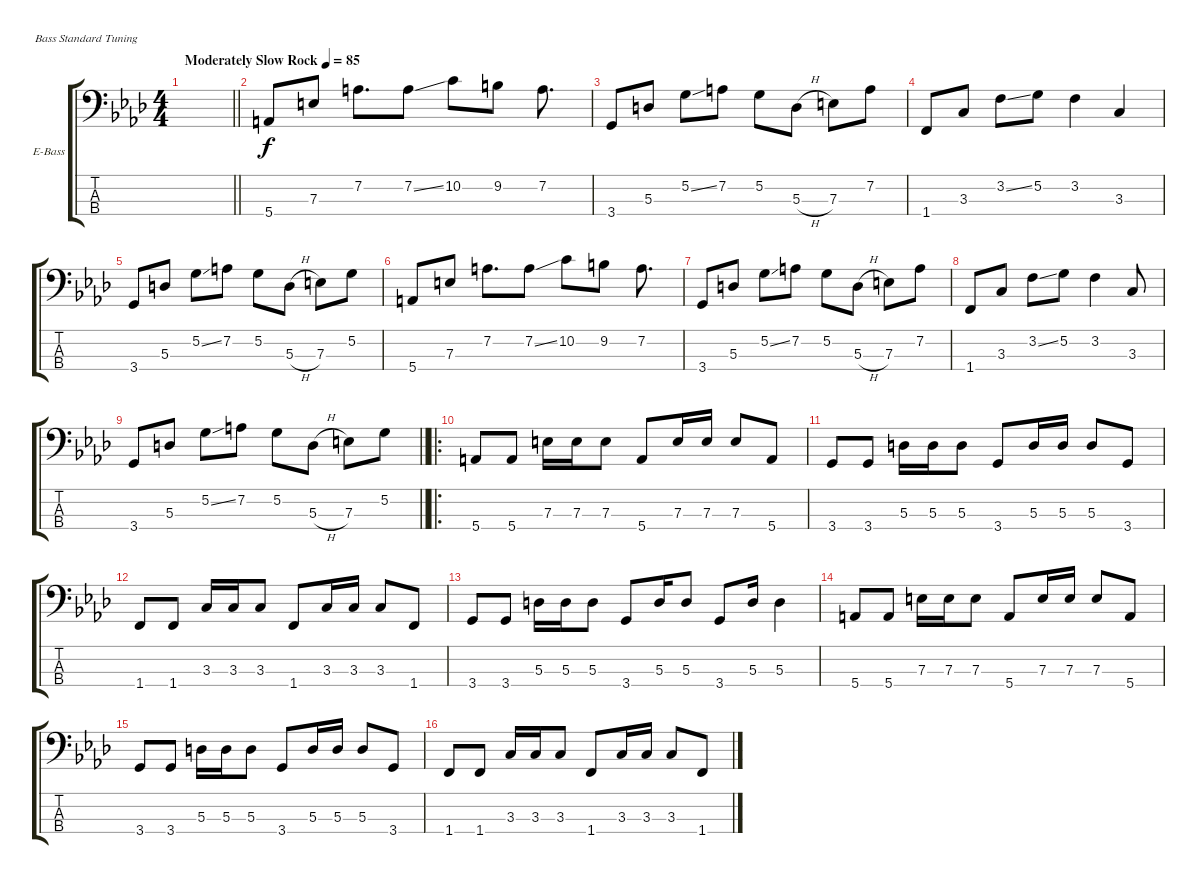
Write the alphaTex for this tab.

\bracketExtendMode groupsimilarinstruments
\firstSystemTrackNameOrientation horizontal
\otherSystemsTrackNameOrientation horizontal
\track ("Electric Bass" "E-Bass") {instrument electricbassfinger}
\staff {score tabs}
\tuning (G2 D2 A1 E1)
\ts (4 4)
\section ("" "")
\tempo (85 "Moderately Slow Rock")
\clef f4
\scale
0.544776
\barLineRight lightlight
\ks ab
|
\scale
0.227612 5.4.8 7.3.8 7.2.8{d} 7.2{ss}.8 10.2.8 9.2.8 7.2.8{d} |
\scale
0.227612 3.4.8 5.3.8 5.2{ss}.8 7.2.8 5.2.8 5.3{h}.8 7.3.8 7.2.8 |
\scale
0.333333 1.4.8 3.3.8 3.2{ss}.8 5.2.8 3.2.4 3.3.4 |
\scale
0.333333 3.4.8 5.3.8 5.2{ss}.8 7.2.8 5.2.8 5.3{h}.8 7.3.8 5.2.8 |
\scale
0.333333 5.4.8 7.3.8 7.2.8{d} 7.2{ss}.8 10.2.8 9.2.8 7.2.8{d} |
\scale
0.333333 3.4.8 5.3.8 5.2{ss}.8 7.2.8 5.2.8 5.3{h}.8 7.3.8 7.2.8 |
\scale
0.333333 1.4.8 3.3.8 3.2{ss}.8 5.2.8 3.2.4 3.3.8 |
\scale
0.333333
\barLineRight lightlight
3.4.8 5.3.8 5.2{ss}.8 7.2.8 5.2.8 5.3{h}.8 7.3.8 5.2.8 |
\ro
\section ("" "")
\scale
0.374359 5.4.8 5.4.8 7.3.16 7.3.16 7.3.8 5.4.8 7.3.16 7.3.16 7.3.8 5.4.8 |
\scale
0.312821 3.4.8 3.4.8 5.3.16 5.3.16 5.3.8 3.4.8 5.3.16 5.3.16 5.3.8 3.4.8 |
\scale
0.312821 1.4.8 1.4.8 3.3.16 3.3.16 3.3.8 1.4.8 3.3.16 3.3.16 3.3.8 1.4.8 |
\scale
0.333333 3.4.8 3.4.8 5.3.16 5.3.16 5.3.8 3.4.8 5.3.16 5.3.8 3.4.8 5.3.16 5.3.4 |
\scale
0.333333 5.4.8 5.4.8 7.3.16 7.3.16 7.3.8 5.4.8 7.3.16 7.3.16 7.3.8 5.4.8 |
\scale
0.333333 3.4.8 3.4.8 5.3.16 5.3.16 5.3.8 3.4.8 5.3.16 5.3.16 5.3.8 3.4.8 |
\scale
0.333333 1.4.8 1.4.8 3.3.16 3.3.16 3.3.8 1.4.8 3.3.16 3.3.16 3.3.8 1.4.8
